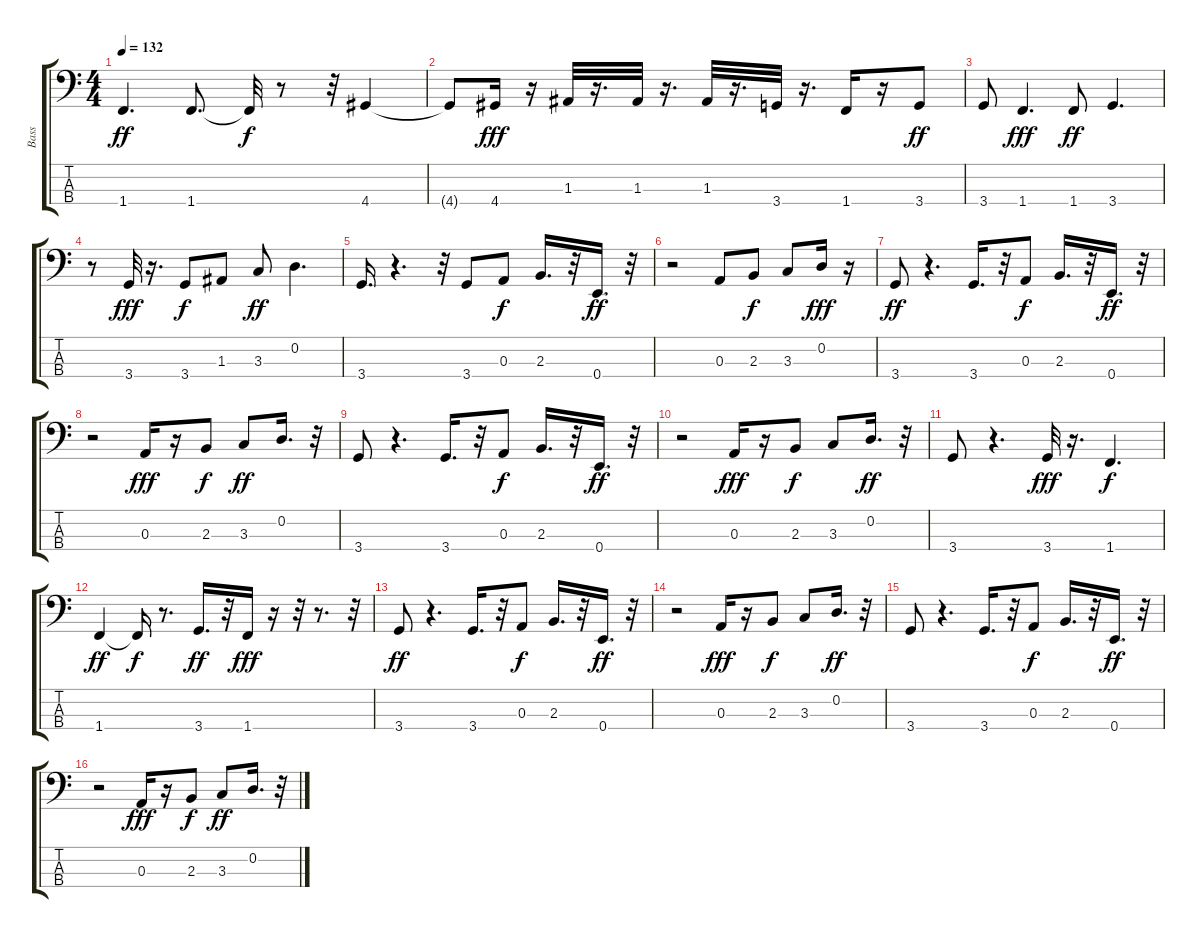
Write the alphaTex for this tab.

\track ("Bass" "Bass") {instrument electricbasspick}
\staff {score tabs}
\tuning (G2 D2 A1 E1) {hide}
\ts (4 4)
\tempo 132
\clef f4
\ks c
1.4.4{d dy ff} 1.4.8{d} 1.4{t}.32{dy f} r.8 r.32 4.4.4 |
4.4{t}.8 4.4.16{dy fff} r.16 1.3.32 r.16{d} 1.3.32 r.16{d} 1.3.32 r.16{d} 3.4.32 r.16{d} 1.4.16 r.16 3.4.8{dy ff} |
3.4.8 1.4.4{d dy fff} 1.4.8{dy ff} 3.4.4{d} |
r.8 3.4.32{dy fff} r.16{d} 3.4.8{dy f} 1.3.8 3.3.8{dy ff} 0.2.4{d} |
3.4.16{d} r.4{d} r.32 3.4.8 0.3.8{dy f} 2.3.16{d} r.32 0.4.16{d dy ff} r.32 |
r.2 0.3.8 2.3.8{dy f} 3.3.8 0.2.16{dy fff} r.16 |
3.4.8{dy ff} r.4{d} 3.4.16{d} r.32 0.3.8{dy f} 2.3.16{d} r.32 0.4.16{d dy ff} r.32 |
r.2 0.3.16{dy fff} r.16 2.3.8{dy f} 3.3.8{dy ff} 0.2.16{d} r.32 |
3.4.8 r.4{d} 3.4.16{d} r.32 0.3.8{dy f} 2.3.16{d} r.32 0.4.16{d dy ff} r.32 |
r.2 0.3.16{dy fff} r.16 2.3.8{dy f} 3.3.8 0.2.16{d dy ff} r.32 |
3.4.8 r.4{d} 3.4.32{dy fff} r.16{d} 1.4.4{d dy f} |
1.4.4{dy ff} 1.4{t}.16{dy f} r.8{d} 3.4.16{d dy ff} r.32 1.4.16{dy fff} r.16 r.32 r.8{d} r.32 |
3.4.8{dy ff} r.4{d} 3.4.16{d} r.32 0.3.8{dy f} 2.3.16{d} r.32 0.4.16{d dy ff} r.32 |
r.2 0.3.16{dy fff} r.16 2.3.8{dy f} 3.3.8 0.2.16{d dy ff} r.32 |
3.4.8 r.4{d} 3.4.16{d} r.32 0.3.8{dy f} 2.3.16{d} r.32 0.4.16{d dy ff} r.32 |
r.2 0.3.16{dy fff} r.16 2.3.8{dy f} 3.3.8{dy ff} 0.2.16{d} r.32
